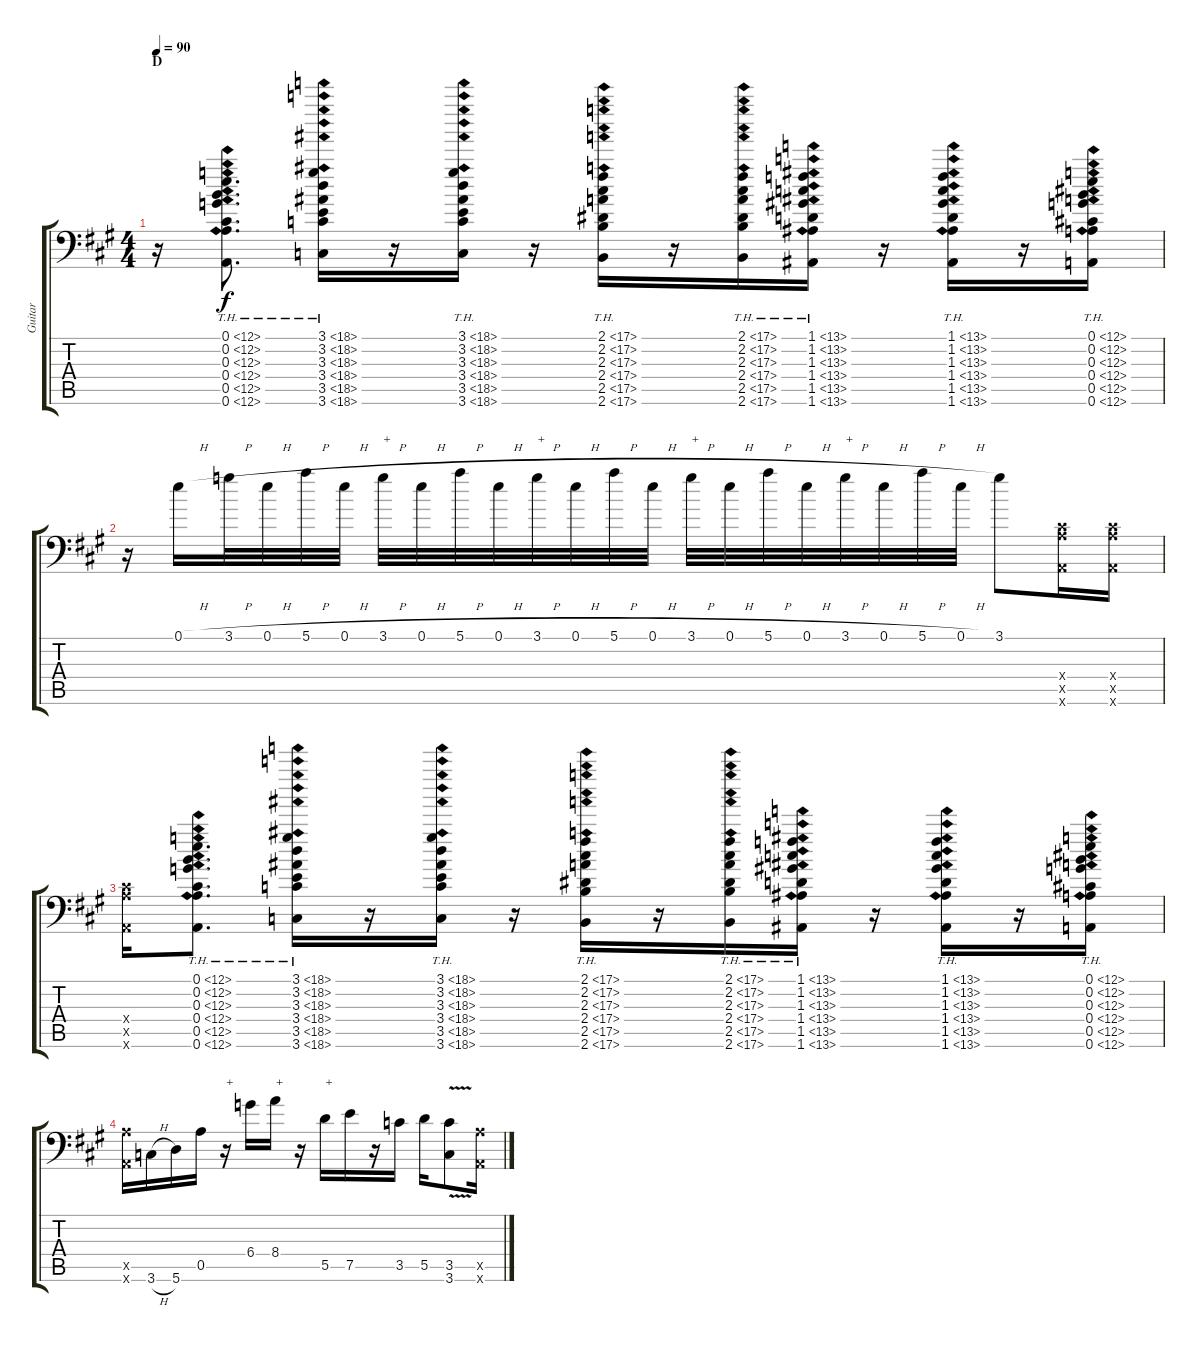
\track ("Guitar" "Guitar") {instrument acousticguitarsteel}
\staff {score tabs}
\tuning (E4 B3 G3 Db3 A2 A1) {hide}
\ts (4 4)
\section ("" "D")
\tempo 90
\clef f4
\ks a
r.16{dy f} (0.1{th 12} 0.2{th 12} 0.3{th 12} 0.4{th 12} 0.5{th 12} 0.6{th 12}).8{d} (3.1{th 15} 3.2{th 15} 3.3{th 15} 3.4{th 15} 3.5{th 15} 3.6{th 15}).16 r.16 (3.1{th 15} 3.2{th 15} 3.3{th 15} 3.4{th 15} 3.5{th 15} 3.6{th 15}).16 r.16 (2.1{th 15} 2.2{th 15} 2.3{th 15} 2.4{th 15} 2.5{th 15} 2.6{th 15}).16 r.16 (2.1{th 15} 2.2{th 15} 2.3{th 15} 2.4{th 15} 2.5{th 15} 2.6{th 15}).16 (1.1{th 12} 1.2{th 12} 1.3{th 12} 1.4{th 12} 1.5{th 12} 1.6{th 12}).16 r.16 (1.1{th 12} 1.2{th 12} 1.3{th 12} 1.4{th 12} 1.5{th 12} 1.6{th 12}).16 r.16 (0.1{th 12} 0.2{th 12} 0.3{th 12} 0.4{th 12} 0.5{th 12} 0.6{th 12}).16 |
r.16 0.1{h}.16 3.1{h}.32 0.1{h}.32 5.1{h}.32 0.1{h}.32 3.1{h}.32{txt "+"} 0.1{h}.32 5.1{h}.32 0.1{h}.32 3.1{h}.32{txt "+"} 0.1{h}.32 5.1{h}.32 0.1{h}.32 3.1{h}.32{txt "+"} 0.1{h}.32 5.1{h}.32 0.1{h}.32 3.1{h}.32{txt "+"} 0.1{h}.32 5.1{h}.32 0.1{h}.32 3.1.8 (0.4{x} 0.5{x} 0.6{x}).16 (0.4{x} 0.5{x} 0.6{x}).16 |
(0.4{x} 0.5{x} 0.6{x}).16 (0.1{th 12} 0.2{th 12} 0.3{th 12} 0.4{th 12} 0.5{th 12} 0.6{th 12}).8{d} (3.1{th 15} 3.2{th 15} 3.3{th 15} 3.4{th 15} 3.5{th 15} 3.6{th 15}).16 r.16 (3.1{th 15} 3.2{th 15} 3.3{th 15} 3.4{th 15} 3.5{th 15} 3.6{th 15}).16 r.16 (2.1{th 15} 2.2{th 15} 2.3{th 15} 2.4{th 15} 2.5{th 15} 2.6{th 15}).16 r.16 (2.1{th 15} 2.2{th 15} 2.3{th 15} 2.4{th 15} 2.5{th 15} 2.6{th 15}).16 (1.1{th 12} 1.2{th 12} 1.3{th 12} 1.4{th 12} 1.5{th 12} 1.6{th 12}).16 r.16 (1.1{th 12} 1.2{th 12} 1.3{th 12} 1.4{th 12} 1.5{th 12} 1.6{th 12}).16 r.16 (0.1{th 12} 0.2{th 12} 0.3{th 12} 0.4{th 12} 0.5{th 12} 0.6{th 12}).16 |
(0.5{x} 0.6{x}).16 3.6{h}.16 5.6.16 0.5.16 r.16{txt "+"} 6.4.16 8.4.16{txt "+"} r.16 5.5.16{txt "+"} 7.5.16 r.16 3.5.16 5.5.16 (3.5{v} 3.6).8 (0.5{x} 0.6{x}).16
